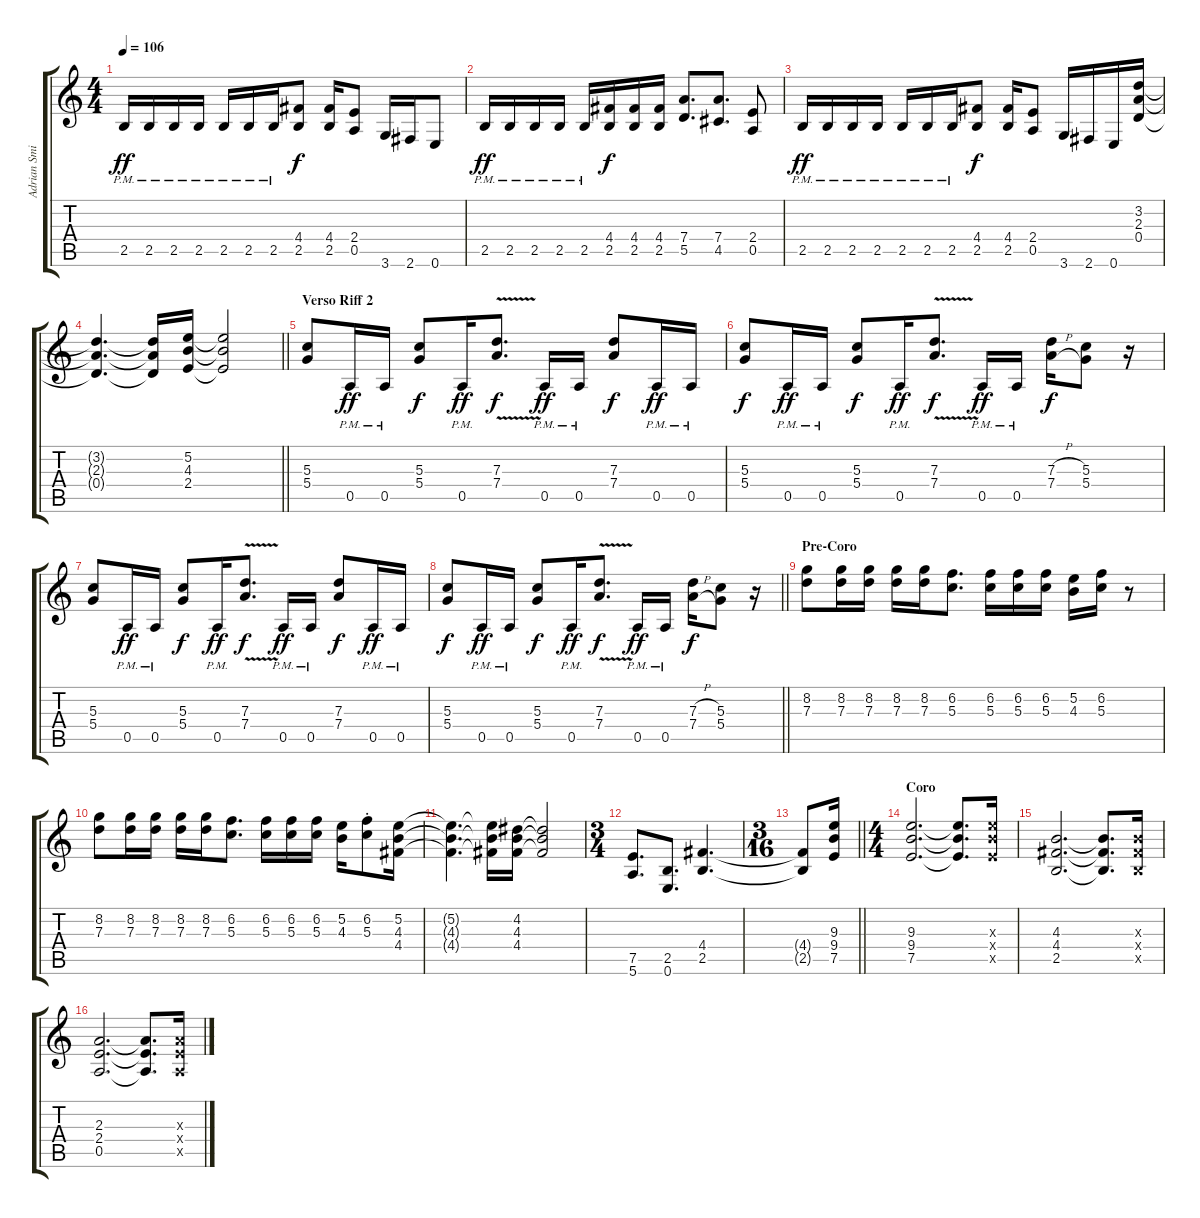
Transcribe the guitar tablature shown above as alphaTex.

\track ("Adrian Smith" "Adrian Smi") {instrument distortionguitar}
\staff {score tabs}
\tuning (E4 B3 G3 D3 A2 E2) {hide}
\ts (4 4)
\tempo 106
\clef g2
\ks c
2.5{pm}.16{dy ff} 2.5{pm}.16 2.5{pm}.16 2.5{pm}.16 2.5{pm}.16 2.5{pm}.16 2.5{pm}.16 (4.4 2.5).8{dy f} (4.4 2.5).16 (2.4 0.5).8 3.6.16 2.6.16 0.6.8 |
2.5{pm}.16{dy ff} 2.5{pm}.16 2.5{pm}.16 2.5{pm}.16 2.5{pm}.16 (4.4 2.5).16{dy f} (4.4 2.5).16 (4.4 2.5).16 (7.4 5.5).8{d} (7.4 4.5).8{d} (2.4 0.5).8 |
2.5{pm}.16{dy ff} 2.5{pm}.16 2.5{pm}.16 2.5{pm}.16 2.5{pm}.16 2.5{pm}.16 2.5{pm}.16 (4.4 2.5).8{dy f} (4.4 2.5).16 (2.4 0.5).8 3.6.16 2.6.16 0.6.16 (3.2 2.3 0.4).16 |
\barLineRight lightlight
(3.2{t} 2.3{t} 0.4{t}).4{d} (3.2{t} 2.3{t} 0.4{t}).16 (5.2 4.3 2.4).16 (5.2{t} 4.3{t} 2.4{t}).2 |
\section ("" "Verso Riff 2")
(5.3 5.4).8 0.5{pm}.16{dy ff} 0.5{pm}.16 (5.3 5.4).8{dy f} 0.5{pm}.16{dy ff} (7.3{v} 7.4{v}).8{d dy f} 0.5{pm}.16{dy ff} 0.5{pm}.16 (7.3 7.4).8{dy f} 0.5{pm}.16{dy ff} 0.5{pm}.16 |
(5.3 5.4).8{dy f} 0.5{pm}.16{dy ff} 0.5{pm}.16 (5.3 5.4).8{dy f} 0.5{pm}.16{dy ff} (7.3{v} 7.4{v}).8{d dy f} 0.5{pm}.16{dy ff} 0.5{pm}.16 (7.3{h} 7.4{h}).16{dy f} (5.3 5.4).8 r.16 |
(5.3 5.4).8 0.5{pm}.16{dy ff} 0.5{pm}.16 (5.3 5.4).8{dy f} 0.5{pm}.16{dy ff} (7.3{v} 7.4{v}).8{d dy f} 0.5{pm}.16{dy ff} 0.5{pm}.16 (7.3 7.4).8{dy f} 0.5{pm}.16{dy ff} 0.5{pm}.16 |
\barLineRight lightlight
(5.3 5.4).8{dy f} 0.5{pm}.16{dy ff} 0.5{pm}.16 (5.3 5.4).8{dy f} 0.5{pm}.16{dy ff} (7.3{v} 7.4{v}).8{d dy f} 0.5{pm}.16{dy ff} 0.5{pm}.16 (7.3{h} 7.4{h}).16{dy f} (5.3 5.4).8 r.16 |
\section ("" "Pre-Coro")
(8.2 7.3).8 (8.2 7.3).16 (8.2 7.3).16 (8.2 7.3).16 (8.2 7.3).16 (6.2 5.3).8{d} (6.2 5.3).16 (6.2 5.3).16 (6.2 5.3).16 (5.2 4.3).16 (6.2 5.3).16 r.8 |
(8.2 7.3).8 (8.2 7.3).16 (8.2 7.3).16 (8.2 7.3).16 (8.2 7.3).16 (6.2 5.3).8{d} (6.2 5.3).16 (6.2 5.3).16 (6.2 5.3).16 (5.2 4.3).16 (6.2{st} 5.3{st}).8 (5.2 4.3 4.4).16 |
(5.2{t} 4.3{t} 4.4{t}).4{d} (5.2{t} 4.3{t} 4.4{t}).16 (4.2 4.3 4.4).16 (4.2{t} 4.3{t} 4.4{t}).2 |
\ts (3 4)
(7.5 5.6).8{d} (2.5 0.6).8{d} (4.4 2.5).4{d} |
\ts (3 16)
\barLineRight lightlight
(4.4{t} 2.5{t}).8 (9.3 9.4 7.5).16 |
\ts (4 4)
\section ("" "Coro")
(9.3 9.4 7.5).2{d} (9.3{t} 9.4{t} 7.5{t}).8{d} (9.3{x} 9.4{x} 7.5{x}).16 |
(4.3 4.4 2.5).2{d} (4.3{t} 4.4{t} 2.5{t}).8{d} (4.3{x} 4.4{x} 2.5{x}).16 |
(2.3 2.4 0.5).2{d} (2.3{t} 2.4{t} 0.5{t}).8{d} (2.3{x} 2.4{x} 0.5{x}).16
